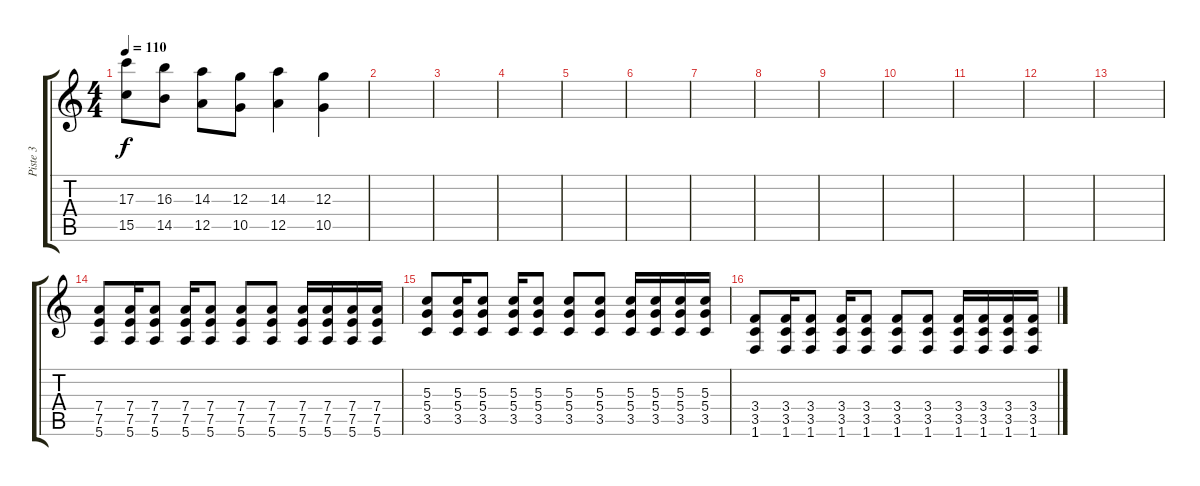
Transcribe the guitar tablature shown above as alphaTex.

\track ("Piste 3" "Piste 3") {instrument overdrivenguitar}
\staff {score tabs}
\tuning (E4 B3 G3 D3 A2 E2) {hide}
\ts (4 4)
\tempo 110
\clef g2
\ks c
(17.3 15.5).8{dy f} (16.3 14.5).8 (14.3 12.5).8 (12.3 10.5).8 (14.3 12.5).4 (12.3 10.5).4 |
|
|
|
|
|
|
|
|
|
|
|
|
(7.4 7.5 5.6).8 (7.4 7.5 5.6).16 (7.4 7.5 5.6).8 (7.4 7.5 5.6).16 (7.4 7.5 5.6).8 (7.4 7.5 5.6).8 (7.4 7.5 5.6).8 (7.4 7.5 5.6).16 (7.4 7.5 5.6).16 (7.4 7.5 5.6).16 (7.4 7.5 5.6).16 |
(5.3 5.4 3.5).8 (5.3 5.4 3.5).16 (5.3 5.4 3.5).8 (5.3 5.4 3.5).16 (5.3 5.4 3.5).8 (5.3 5.4 3.5).8 (5.3 5.4 3.5).8 (5.3 5.4 3.5).16 (5.3 5.4 3.5).16 (5.3 5.4 3.5).16 (5.3 5.4 3.5).16 |
(3.4 3.5 1.6).8 (3.4 3.5 1.6).16 (3.4 3.5 1.6).8 (3.4 3.5 1.6).16 (3.4 3.5 1.6).8 (3.4 3.5 1.6).8 (3.4 3.5 1.6).8 (3.4 3.5 1.6).16 (3.4 3.5 1.6).16 (3.4 3.5 1.6).16 (3.4 3.5 1.6).16
